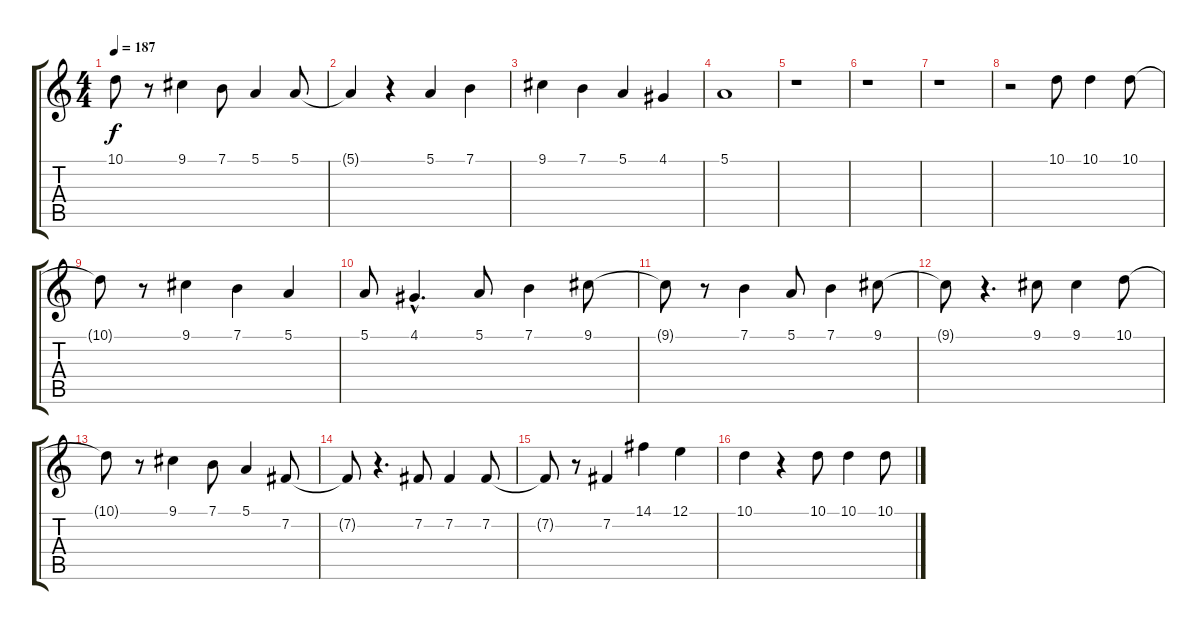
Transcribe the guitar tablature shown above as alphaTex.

\track "" {instrument fx5brightness}
\staff {score tabs}
\tuning (E4 B3 G3 D3 A2 E2) {hide}
\ts (4 4)
\tempo 187
\clef g2
\ks c
10.1{t}.8{dy f} r.8 9.1.4 7.1.8 5.1.4 5.1.8 |
5.1{t}.4 r.4 5.1.4 7.1.4 |
9.1.4 7.1.4 5.1.4 4.1.4 |
5.1.1 |
r.1 |
r.1 |
r.1 |
r.2 10.1.8 10.1.4 10.1.8 |
10.1{t}.8 r.8 9.1.4 7.1.4 5.1.4 |
5.1.8 4.1{hac}.4{d} 5.1.8 7.1.4 9.1.8 |
9.1{t}.8 r.8 7.1.4 5.1.8 7.1.4 9.1.8 |
9.1{t}.8 r.4{d} 9.1.8 9.1.4 10.1.8 |
10.1{t}.8 r.8 9.1.4 7.1.8 5.1.4 7.2.8 |
7.2{t}.8 r.4{d} 7.2.8 7.2.4 7.2.8 |
7.2{t}.8 r.8 7.2.4 14.1.4 12.1.4 |
10.1.4 r.4 10.1.8 10.1.4 10.1.8
